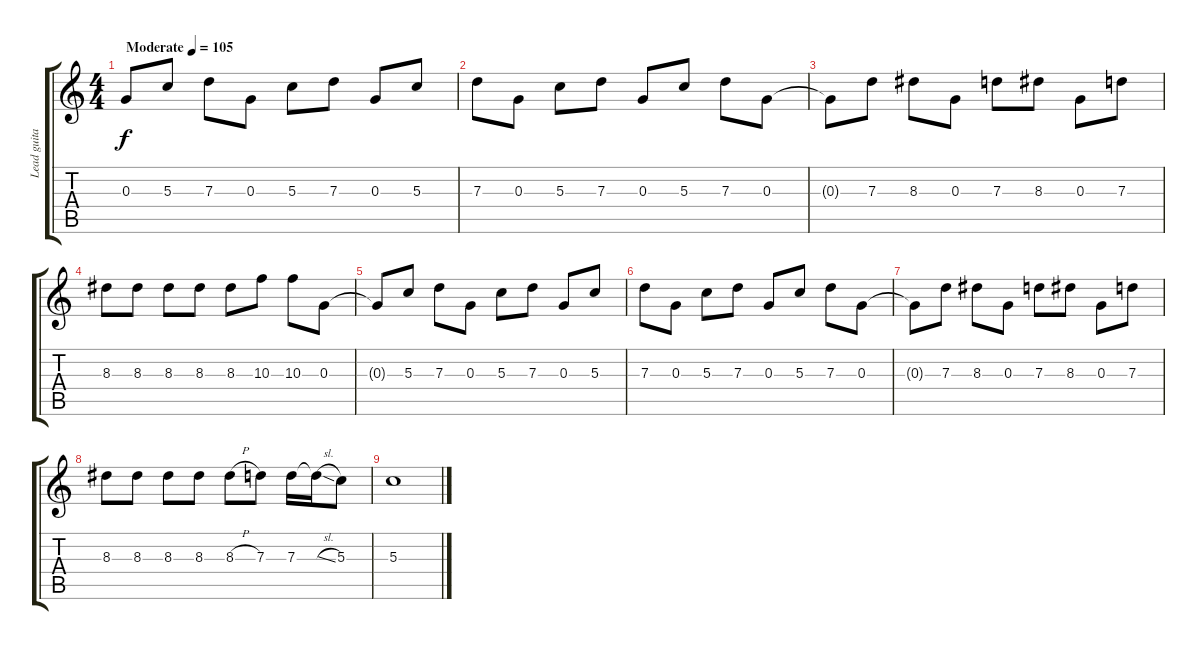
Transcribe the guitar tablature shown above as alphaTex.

\track ("Lead guitar" "Lead guita") {instrument overdrivenguitar}
\staff {score tabs}
\tuning (E4 B3 G3 D3 A2 E2) {hide}
\ts (4 4)
\tempo (105 "Moderate")
\clef g2
\ks c
0.3.8{dy f instrument overdrivenguitar} 5.3.8 7.3.8 0.3.8 5.3.8 7.3.8 0.3.8 5.3.8 |
7.3.8 0.3.8 5.3.8 7.3.8 0.3.8 5.3.8 7.3.8 0.3.8 |
0.3{t}.8 7.3.8 8.3.8 0.3.8 7.3.8 8.3.8 0.3.8 7.3.8 |
8.3.8 8.3.8 8.3.8 8.3.8 8.3.8 10.3.8 10.3.8 0.3.8 |
0.3{t}.8 5.3.8 7.3.8 0.3.8 5.3.8 7.3.8 0.3.8 5.3.8 |
7.3.8 0.3.8 5.3.8 7.3.8 0.3.8 5.3.8 7.3.8 0.3.8 |
0.3{t}.8 7.3.8 8.3.8 0.3.8 7.3.8 8.3.8 0.3.8 7.3.8 |
8.3.8 8.3.8 8.3.8 8.3.8 8.3{h}.8 7.3.8 7.3.16 7.3{sl t}.16 5.3.8 |
5.3.1
